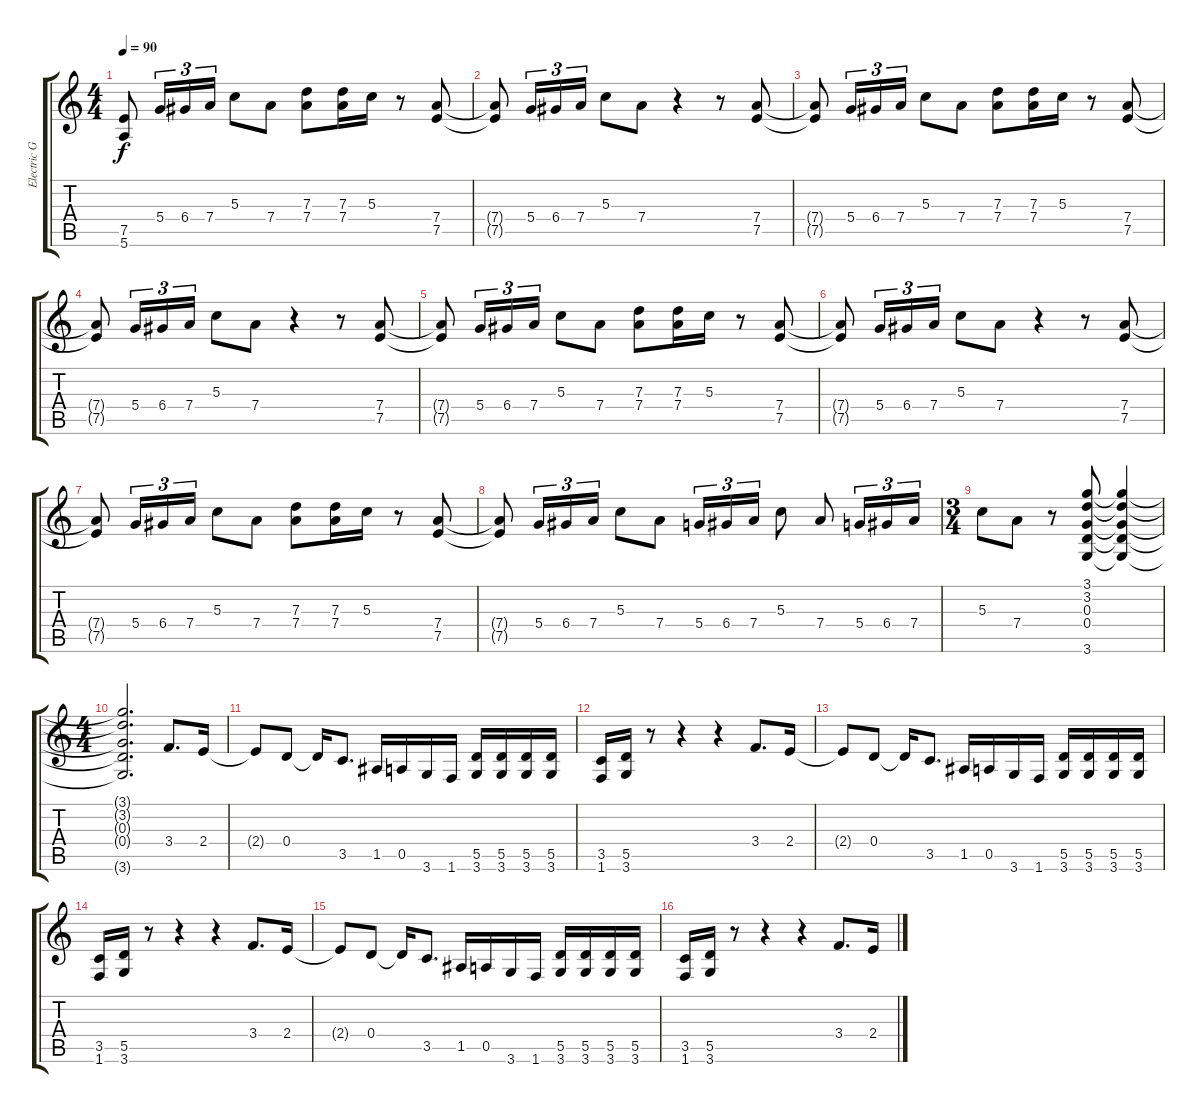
\track ("Electric Guitar III (Backing)" "Electric G") {instrument distortionguitar}
\staff {score tabs}
\tuning (E4 B3 G3 D3 A2 E2) {hide}
\ts (4 4)
\tempo 90
\clef g2
\ks c
(7.5 5.6).8{dy f} 5.4.16{tu (3 2)} 6.4.16{tu (3 2)} 7.4.16{tu (3 2)} 5.3.8 7.4.8 (7.3 7.4).8 (7.3 7.4).16 5.3.16 r.8 (7.4 7.5).8 |
(7.4{t} 7.5{t}).8 5.4.16{tu (3 2)} 6.4.16{tu (3 2)} 7.4.16{tu (3 2)} 5.3.8 7.4.8 r.4 r.8 (7.4 7.5).8 |
(7.4{t} 7.5{t}).8 5.4.16{tu (3 2)} 6.4.16{tu (3 2)} 7.4.16{tu (3 2)} 5.3.8 7.4.8 (7.3 7.4).8 (7.3 7.4).16 5.3.16 r.8 (7.4 7.5).8 |
(7.4{t} 7.5{t}).8 5.4.16{tu (3 2)} 6.4.16{tu (3 2)} 7.4.16{tu (3 2)} 5.3.8 7.4.8 r.4 r.8 (7.4 7.5).8 |
(7.4{t} 7.5{t}).8 5.4.16{tu (3 2)} 6.4.16{tu (3 2)} 7.4.16{tu (3 2)} 5.3.8 7.4.8 (7.3 7.4).8 (7.3 7.4).16 5.3.16 r.8 (7.4 7.5).8 |
(7.4{t} 7.5{t}).8 5.4.16{tu (3 2)} 6.4.16{tu (3 2)} 7.4.16{tu (3 2)} 5.3.8 7.4.8 r.4 r.8 (7.4 7.5).8 |
(7.4{t} 7.5{t}).8 5.4.16{tu (3 2)} 6.4.16{tu (3 2)} 7.4.16{tu (3 2)} 5.3.8 7.4.8 (7.3 7.4).8 (7.3 7.4).16 5.3.16 r.8 (7.4 7.5).8 |
(7.4{t} 7.5{t}).8 5.4.16{tu (3 2)} 6.4.16{tu (3 2)} 7.4.16{tu (3 2)} 5.3.8 7.4.8 5.4.16{tu (3 2)} 6.4.16{tu (3 2)} 7.4.16{tu (3 2)} 5.3.8 7.4.8 5.4.16{tu (3 2)} 6.4.16{tu (3 2)} 7.4.16{tu (3 2)} |
\ts (3 4)
5.3.8 7.4.8 r.8 (3.1 3.2 0.3 0.4 3.6).8 (3.1{t} 3.2{t} 0.3{t} 0.4{t} 3.6{t}).4 |
\ts (4 4)
(3.1{t} 3.2{t} 0.3{t} 0.4{t} 3.6{t}).2{d} 3.4.8{d} 2.4.16 |
2.4{t}.8 0.4.8 0.4{t}.16 3.5.8{d} 1.5.16 0.5.16 3.6.16 1.6.16 (5.5 3.6).16 (5.5 3.6).16 (5.5 3.6).16 (5.5 3.6).16 |
(3.5 1.6).16 (5.5 3.6).16 r.8 r.4 r.4 3.4.8{d} 2.4.16 |
2.4{t}.8 0.4.8 0.4{t}.16 3.5.8{d} 1.5.16 0.5.16 3.6.16 1.6.16 (5.5 3.6).16 (5.5 3.6).16 (5.5 3.6).16 (5.5 3.6).16 |
(3.5 1.6).16 (5.5 3.6).16 r.8 r.4 r.4 3.4.8{d} 2.4.16 |
2.4{t}.8 0.4.8 0.4{t}.16 3.5.8{d} 1.5.16 0.5.16 3.6.16 1.6.16 (5.5 3.6).16 (5.5 3.6).16 (5.5 3.6).16 (5.5 3.6).16 |
(3.5 1.6).16 (5.5 3.6).16 r.8 r.4 r.4 3.4.8{d} 2.4.16
